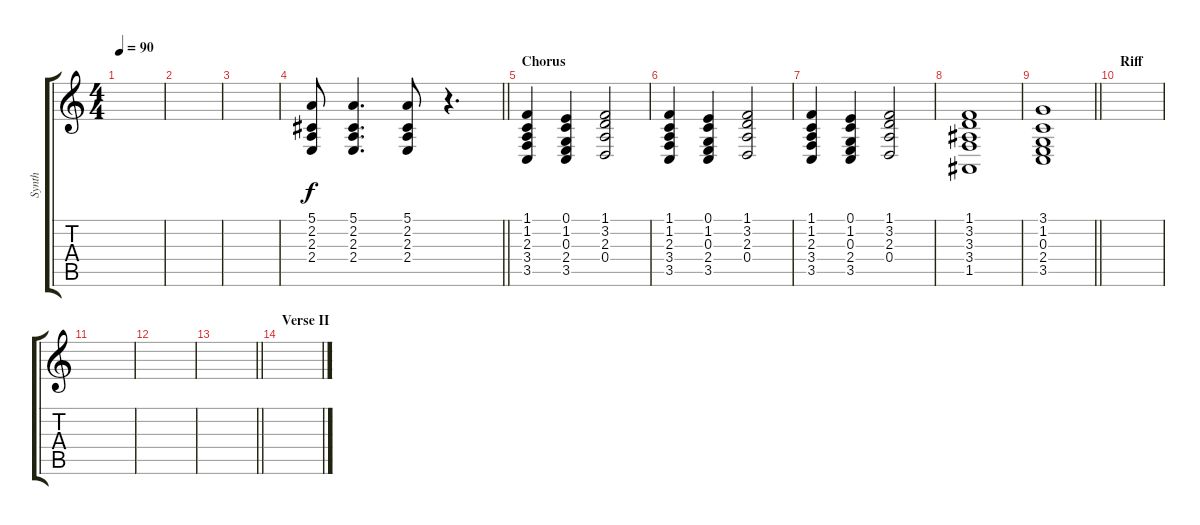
\track ("Synth" "Synth") {instrument stringensemble1}
\staff {score tabs}
\tuning (E4 B3 G3 D3 A2 E2) {hide}
\ts (4 4)
\tempo 90
\clef g2
\ks c
|
|
|
\barLineRight lightlight
(5.1 2.2 2.3 2.4).8{dy f volume 11} (5.1 2.2 2.3 2.4).4{d} (5.1 2.2 2.3 2.4).8 r.4{d} |
\section ("" "Chorus")
(1.1 1.2 2.3 3.4 3.5).4{volume 10} (0.1 1.2 0.3 2.4 3.5).4 (1.1 3.2 2.3 0.4).2 |
(1.1 1.2 2.3 3.4 3.5).4 (0.1 1.2 0.3 2.4 3.5).4 (1.1 3.2 2.3 0.4).2 |
(1.1 1.2 2.3 3.4 3.5).4 (0.1 1.2 0.3 2.4 3.5).4 (1.1 3.2 2.3 0.4).2 |
(1.1 3.2 3.3 3.4 1.5).1 |
\barLineRight lightlight
(3.1 1.2 0.3 2.4 3.5).1 |
\section ("" "Riff")
|
|
|
\barLineRight lightlight
|
\section ("" "Verse II")
